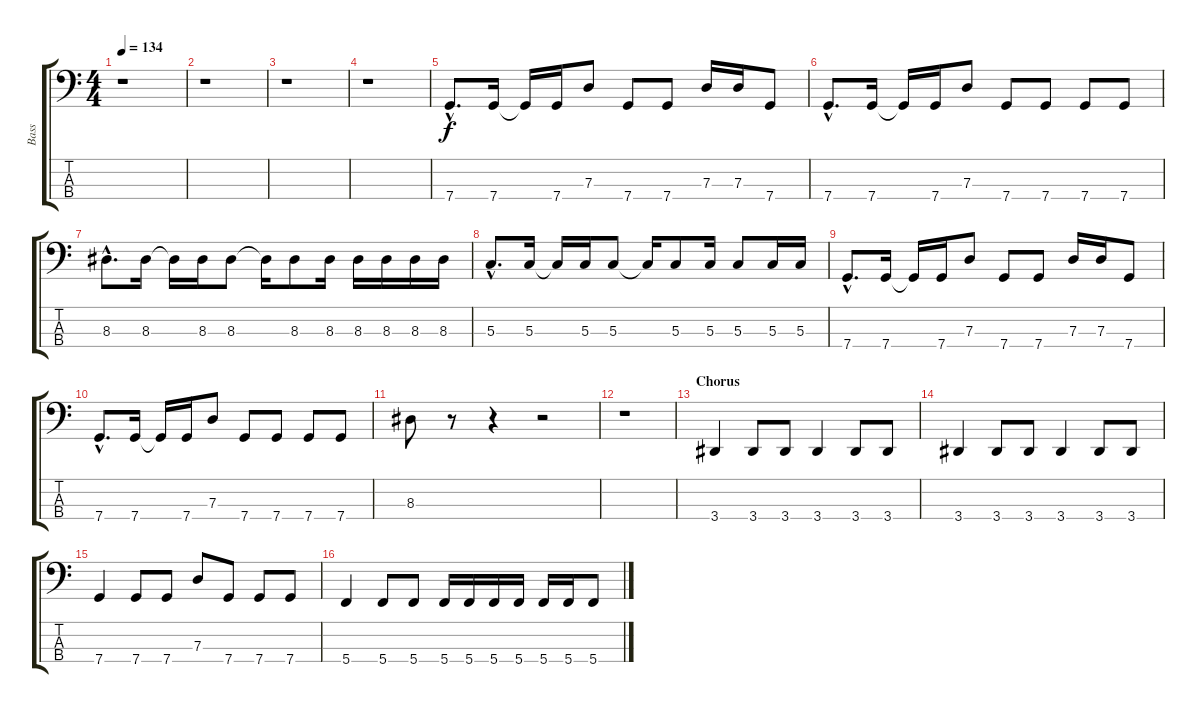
\track ("Bass" "Bass") {instrument electricbasspick}
\staff {score tabs}
\tuning (F2 C2 G1 C1) {hide}
\ts (4 4)
\tempo 134
\clef f4
\ks c
r.1{dy mp} |
r.1 |
r.1 |
r.1 |
7.4{hac}.8{d dy f} 7.4.16 7.4{t}.16 7.4.16 7.3.8 7.4.8 7.4.8 7.3.16 7.3.16 7.4.8 |
7.4{hac}.8{d} 7.4.16 7.4{t}.16 7.4.16 7.3.8 7.4.8 7.4.8 7.4.8 7.4.8 |
8.3{hac}.8{d} 8.3.16 8.3{t}.16 8.3.16 8.3.8 8.3{t}.16 8.3.8 8.3.16 8.3.16 8.3.16 8.3.16 8.3.16 |
5.3{hac}.8{d} 5.3.16 5.3{t}.16 5.3.16 5.3.8 5.3{t}.16 5.3.8 5.3.16 5.3.8 5.3.16 5.3.16 |
7.4{hac}.8{d} 7.4.16 7.4{t}.16 7.4.16 7.3.8 7.4.8 7.4.8 7.3.16 7.3.16 7.4.8 |
7.4{hac}.8{d} 7.4.16 7.4{t}.16 7.4.16 7.3.8 7.4.8 7.4.8 7.4.8 7.4.8 |
8.3.8 r.8 r.4 r.2 |
r.1 |
\section ("" "Chorus")
3.4.4 3.4.8 3.4.8 3.4.4 3.4.8 3.4.8 |
3.4.4 3.4.8 3.4.8 3.4.4 3.4.8 3.4.8 |
7.4.4 7.4.8 7.4.8 7.3.8 7.4.8 7.4.8 7.4.8 |
5.4.4 5.4.8 5.4.8 5.4.16 5.4.16 5.4.16 5.4.16 5.4.16 5.4.16 5.4.8
